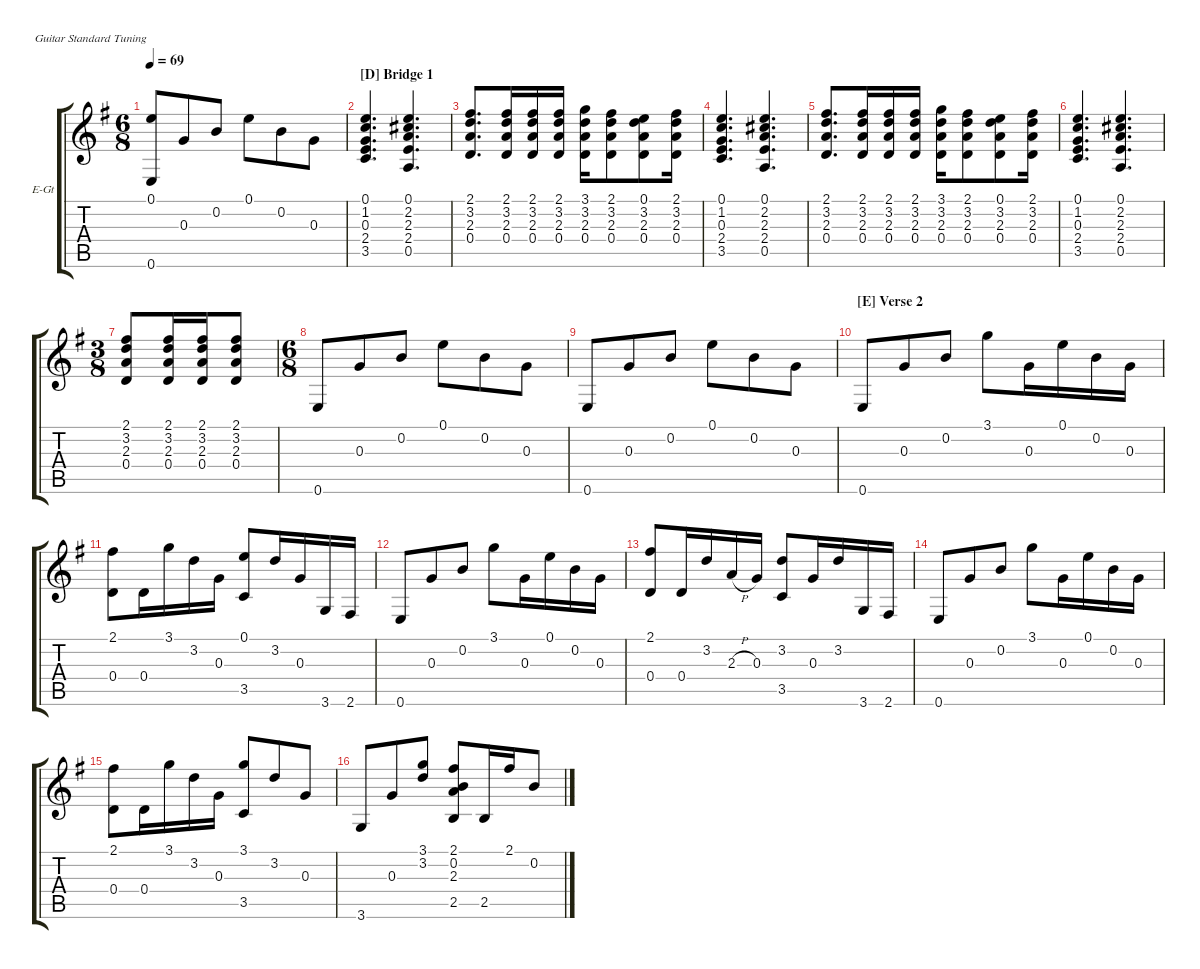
\hideDynamics
\bracketExtendMode groupsimilarinstruments
\firstSystemTrackNameOrientation horizontal
\otherSystemsTrackNameOrientation horizontal
\track ("Electric Guitar 1" "E-Gt") {multiBarRest instrument electricguitarjazz}
\staff {score tabs}
\tuning (E4 B3 G3 D3 A2 E2)
\ts (6 8)
\tempo 69
\clef g2
\ks g
(0.1 0.6).8{dy f} 0.3.8 0.2.8 0.1.8 0.2.8 0.3.8 |
\section ("D" "Bridge 1")
(0.1 1.2 0.3 2.4 3.5).4{d} (0.1 2.2 2.3 2.4 0.5).4{d} |
(2.1 3.2 2.3 0.4).8{d} (2.1 3.2 2.3 0.4).16 (2.1 3.2 2.3 0.4).16 (2.1 3.2 2.3 0.4).16 (3.1 3.2 2.3 0.4).16 (2.1 3.2 2.3 0.4).8 (0.1 3.2 2.3 0.4).8 (2.1 3.2 2.3 0.4).16 |
(0.1 1.2 0.3 2.4 3.5).4{d} (0.1 2.2 2.3 2.4 0.5).4{d} |
(2.1 3.2 2.3 0.4).8{d} (2.1 3.2 2.3 0.4).16 (2.1 3.2 2.3 0.4).16 (2.1 3.2 2.3 0.4).16 (3.1 3.2 2.3 0.4).16 (2.1 3.2 2.3 0.4).8 (0.1 3.2 2.3 0.4).8 (2.1 3.2 2.3 0.4).16 |
(0.1 1.2 0.3 2.4 3.5).4{d} (0.1 2.2 2.3 2.4 0.5).4{d} |
\ts (3 8)
(2.1 3.2 2.3 0.4).8 (2.1 3.2 2.3 0.4).16 (2.1 3.2 2.3 0.4).16 (2.1 3.2 2.3 0.4).8 |
\ts (6 8)
0.6.8 0.3.8 0.2.8 0.1.8 0.2.8 0.3.8 |
0.6.8 0.3.8 0.2.8 0.1.8 0.2.8 0.3.8 |
\section ("E" "Verse 2")
0.6.8 0.3.8 0.2.8 3.1.8 0.3.16 0.1.16 0.2.16 0.3.16 |
(2.1 0.4).8 0.4.16 3.1.16 3.2.16 0.3.16 (0.1 3.5).8 3.2.16 0.3.16 3.6.16 2.6.16 |
0.6.8 0.3.8 0.2.8 3.1.8 0.3.16 0.1.16 0.2.16 0.3.16 |
(2.1 0.4).8 0.4.16 3.2.16 2.3{h}.16 0.3.16 (3.2 3.5).8 0.3.16 3.2.16 3.6.16 2.6.16 |
0.6.8 0.3.8 0.2.8 3.1.8 0.3.16 0.1.16 0.2.16 0.3.16 |
(2.1 0.4).8 0.4.16 3.1.16 3.2.16 0.3.16 (3.1 3.5).8 3.2.8 0.3.8 |
3.6.8 0.3.8 (3.1 3.2).8 (2.1 0.2 2.3 2.5).8 2.5.16 2.1.16 0.2.8
